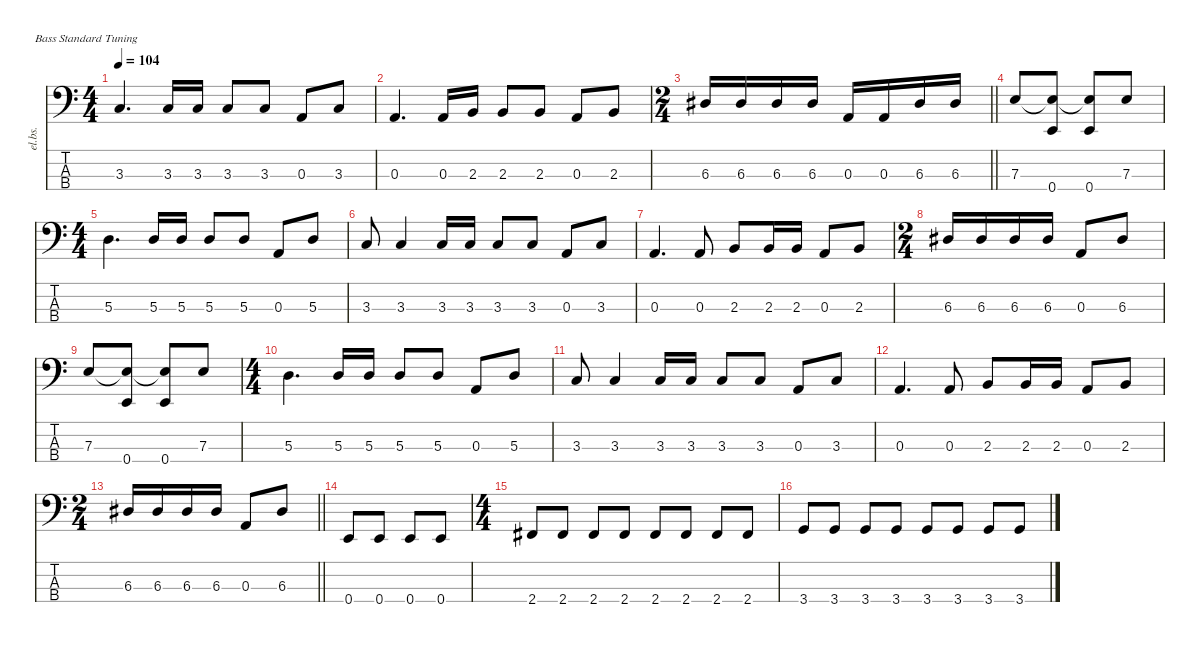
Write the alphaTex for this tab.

\defaultSystemsLayout 4
\hideDynamics
\bracketExtendMode nobrackets
\otherSystemsTrackNameOrientation horizontal
\track ("Cliff Burton" "el.bs.") {instrument electricbassfinger}
\staff {score tabs}
\tuning (G2 D2 A1 E1)
\ts (4 4)
\tempo 104
\clef f4
\ks c
3.3.4{d dy f beam Up} 3.3.16{beam Up} 3.3.16{beam Up} 3.3.8{beam Up} 3.3.8{beam Up} 0.3.8{beam Up} 3.3.8{beam Up} |
0.3.4{d beam Up} 0.3.16{beam Up} 2.3.16{beam Up} 2.3.8{beam Up} 2.3.8{beam Up} 0.3.8{beam Up} 2.3.8{beam Up} |
\ts (2 4)
\beaming (8 2 2 2 2)
\barLineRight lightlight
6.3{acc #}.16{beam Up} 6.3{acc #}.16{beam Up} 6.3{acc #}.16{beam Up} 6.3{acc #}.16{beam Up} 0.3.16{beam Up} 0.3.16{beam Up} 6.3{acc #}.16{beam Up} 6.3{acc #}.16{beam Up} |
7.3.8{beam Up} (0.4 7.3{t}).8{beam Up} (0.4 7.3{t}).8{beam Up} 7.3.8{beam Up} |
\ts (4 4)
\beaming (8 2 2 2 2)
5.3.4{d beam Down} 5.3.16{beam Up} 5.3.16{beam Up} 5.3.8{beam Up} 5.3.8{beam Up} 0.3.8{beam Up} 5.3.8{beam Up} |
3.3.8{beam Up} 3.3.4{beam Up} 3.3.16{beam Up} 3.3.16{beam Up} 3.3.8{beam Up} 3.3.8{beam Up} 0.3.8{beam Up} 3.3.8{beam Up} |
0.3.4{d beam Up} 0.3.8{beam Up} 2.3.8{beam Up} 2.3.16{beam Up} 2.3.16{beam Up} 0.3.8{beam Up} 2.3.8{beam Up} |
\ts (2 4)
\beaming (8 2 2 2 2)
6.3{acc #}.16{beam Up} 6.3{acc #}.16{beam Up} 6.3{acc #}.16{beam Up} 6.3{acc #}.16{beam Up} 0.3.8{beam Up} 6.3{acc #}.8{beam Up} |
7.3.8{beam Up} (0.4 7.3{t}).8{beam Up} (0.4 7.3{t}).8{beam Up} 7.3.8{beam Up} |
\ts (4 4)
\beaming (8 2 2 2 2)
5.3.4{d beam Down} 5.3.16{beam Up} 5.3.16{beam Up} 5.3.8{beam Up} 5.3.8{beam Up} 0.3.8{beam Up} 5.3.8{beam Up} |
3.3.8{beam Up} 3.3.4{beam Up} 3.3.16{beam Up} 3.3.16{beam Up} 3.3.8{beam Up} 3.3.8{beam Up} 0.3.8{beam Up} 3.3.8{beam Up} |
0.3.4{d beam Up} 0.3.8{beam Up} 2.3.8{beam Up} 2.3.16{beam Up} 2.3.16{beam Up} 0.3.8{beam Up} 2.3.8{beam Up} |
\ts (2 4)
\beaming (8 2 2 2 2)
\barLineRight lightlight
6.3{acc #}.16{beam Up} 6.3{acc #}.16{beam Up} 6.3{acc #}.16{beam Up} 6.3{acc #}.16{beam Up} 0.3.8{beam Up} 6.3{acc #}.8{beam Up} |
0.4.8{beam Up} 0.4.8{beam Up} 0.4.8{beam Up} 0.4.8{beam Up} |
\ts (4 4)
\beaming (8 2 2 2 2)
2.4{acc #}.8{beam Up} 2.4{acc #}.8{beam Up} 2.4{acc #}.8{beam Up} 2.4{acc #}.8{beam Up} 2.4{acc #}.8{beam Up} 2.4{acc #}.8{beam Up} 2.4{acc #}.8{beam Up} 2.4{acc #}.8{beam Up} |
3.4.8{beam Up} 3.4.8{beam Up} 3.4.8{beam Up} 3.4.8{beam Up} 3.4.8{beam Up} 3.4.8{beam Up} 3.4.8{beam Up} 3.4.8{beam Up}
